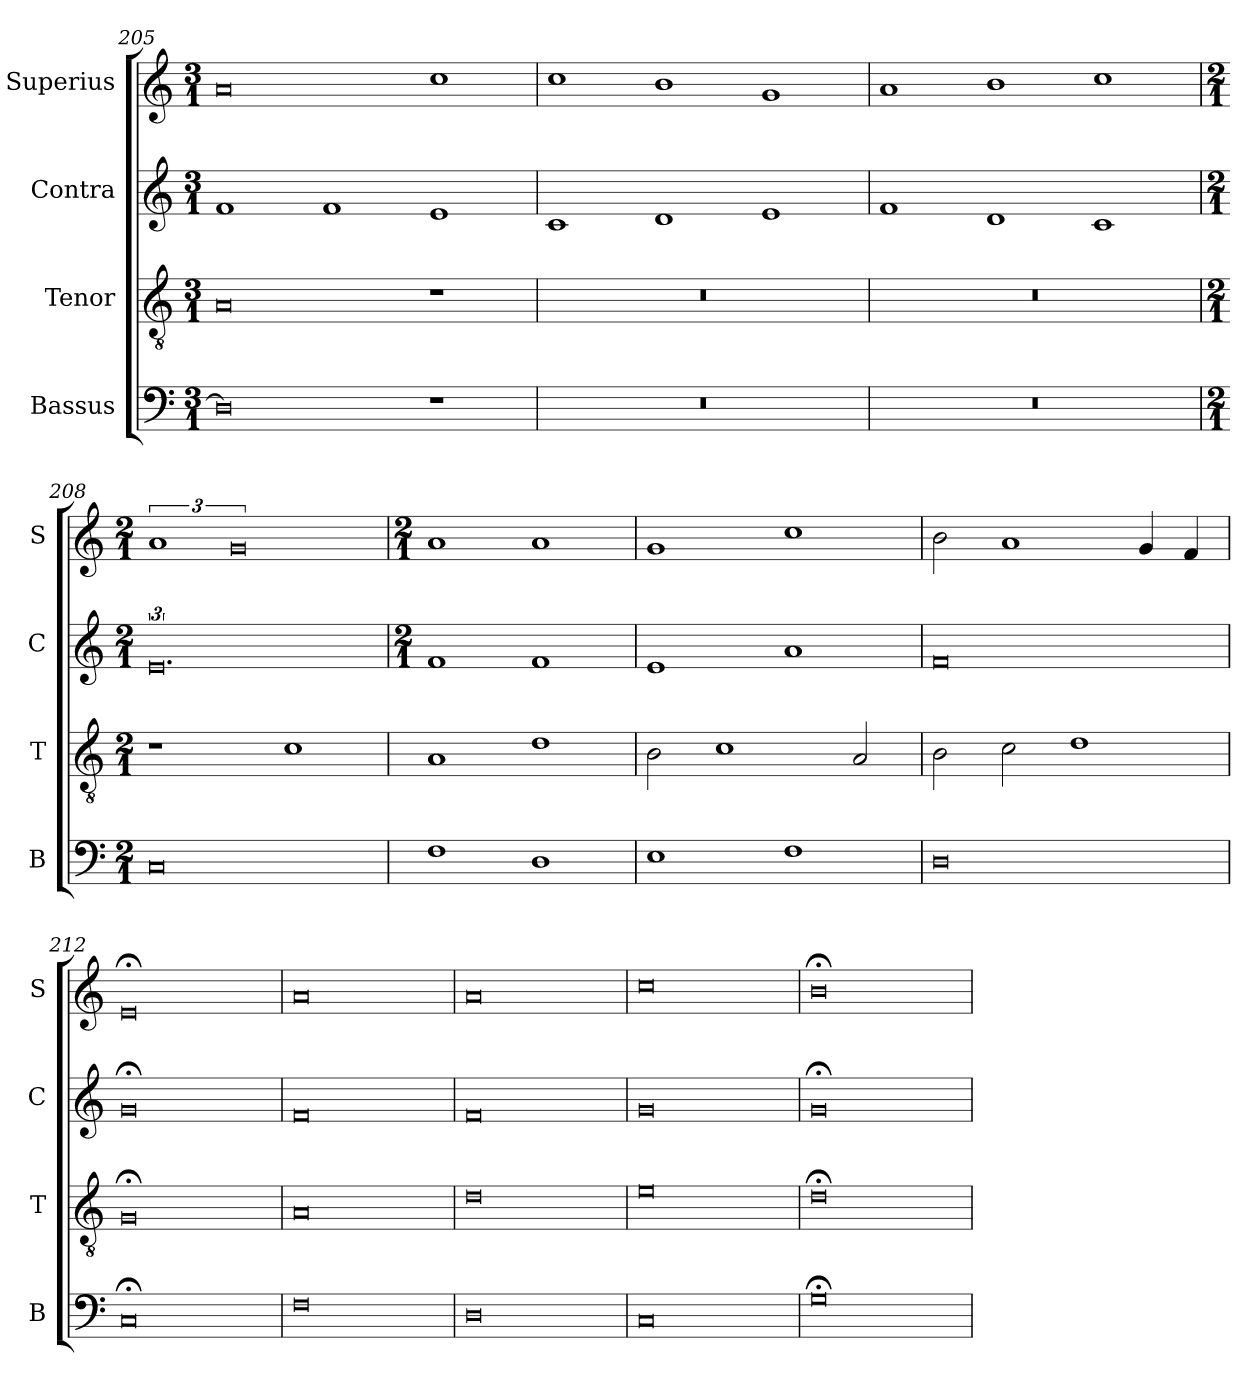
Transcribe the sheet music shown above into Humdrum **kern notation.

**kern	**kern	**kern	**kern
*part4	*part3	*part2	*part1
*staff4	*staff3	*staff2	*staff1
*I"Bassus	*I"Tenor	*I"Contra	*I"Superius
*I'B	*I'T	*I'C	*I'S
*clefF4	*clefGv2	*clefG2	*clefG2
*k[]	*k[]	*k[]	*k[]
*M3/1	*M3/1	*M3/1	*M3/1
=205	=205	=205	=205
0D]	0A	1f	0a
.	.	1f	.
1r	1r	1e	1cc
=206	=206	=206	=206
0.r	0.r	1c	1cc
.	.	1d	1b
.	.	1e	1g
=207	=207	=207	=207
0.r	0.r	1f	1a
.	.	1d	1b
.	.	1c	1cc
=208	=208	=208	=208
*M2/1	*M2/1	*M2/1	*M2/1
0C	1r	3%4.e	3%2a
.	.	.	3%4g
.	1c	.	.
=209	=209	=209	=209
*	*	*M2/1	*M2/1
1F	1A	1f	1a
1D	1d	1f	1a
=210	=210	=210	=210
1E	2B\	1e	1g
.	1c	.	.
1F	.	1a	1cc
.	2A/	.	.
=211	=211	=211	=211
0D	2B\	0f	2b\
.	2c\	.	1a
.	1d	.	.
.	.	.	4g/
.	.	.	4f/
=212	=212	=212	=212
0C;<	0G;<	0g;<	0e;<
=213	=213	=213	=213
0F	0A	0f	0a
=214	=214	=214	=214
0D	0d	0f	0a
=215	=215	=215	=215
0C	0e	0g	0cc
=216	=216	=216	=216
0G;<	0d;<	0g;<	0b;<
=	=	=	=
*-	*-	*-	*-
